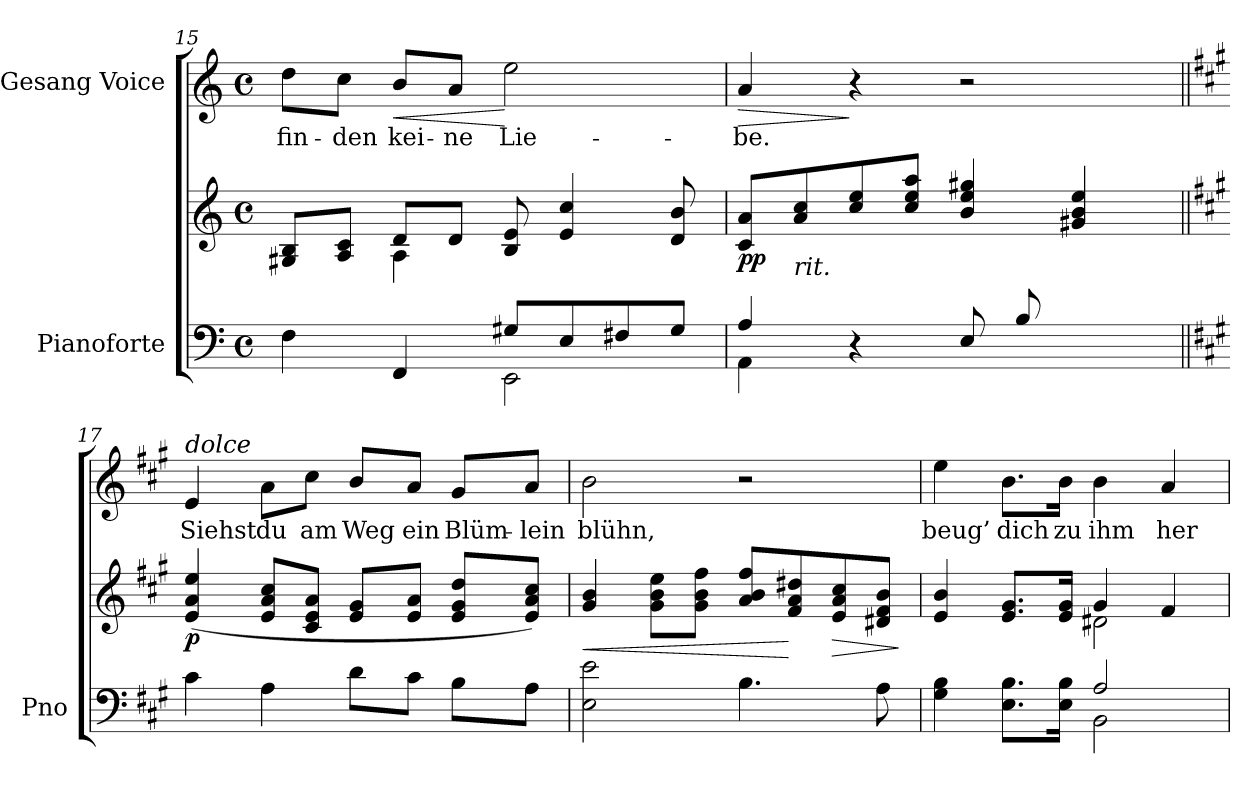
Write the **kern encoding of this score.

**kern	**kern	**dynam	**kern	**text	**dynam
*part2	*part2	*part2	*part1	*part1	*part1
*staff3	*staff2	*staff2/3	*staff1	*staff1	*staff1
*I"Pianoforte	*	*	*I"Gesang Voice	*	*
*I'Pno	*	*	*	*	*
*clefF4	*clefG2	*	*clefG2	*	*
*k[]	*k[]	*	*k[]	*	*
*M4/4	*M4/4	*	*M4/4	*	*
*met(c)	*met(c)	*	*met(c)	*	*
=15	=15	=15	=15	=15	=15
*^	*^	*	*	*	*
4F\	2ryy	8G#X/ 8B/L	4ryy	.	8dd\L	fin-	.
.	.	8A/ 8c/J	.	.	8cc\J	-den	.
!	!	!	!	!	!	!	!LO:HP:b
4FF/	.	8d/L	4A\	.	8b/L	kei-	<
.	.	8d/J	.	.	8a/J	-ne	.
8G#X/L	2EE\	8B/ 8e/	2ryy	.	2ee\	Lie-	[
8E/	.	4e/ 4cc/	.	.	.	.	.
8F#X/	.	.	.	.	.	.	.
8G#/J	.	8d/ 8b/	.	.	.	.	.
=16	=16	=16	=16	=16	=16	=16	=16
!	!	!	!	!LO:DY:b	!	!	!LO:HP:b
4A/	4AA\	8c/ 8a/L	2.ryy	pp	4a/	-be.	>
!	!	!LO:TX:b:i:t=rit.	!	!	!	!	!
.	.	8a/ 8cc/	.	.	.	.	.
4r	4ryy	8cc/ 8ee/	.	.	4r	.	]
.	.	8cc/ 8ee/ 8aa/J	.	.	.	.	.
8E/L	2ryy	4b/ 4ee/ 4gg#X/	.	.	2r	.	.
8B/	.	.	.	.	.	.	.
4ryy	.	4g#X/ 4b/ 4ee/	8e\	.	.	.	.
.	.	.	8d\J	.	.	.	.
*v	*v	*	*	*	*	*	*
*	*v	*v	*	*	*	*
=17||	=17||	=17||	=17||	=17||	=17||
*k[f#c#g#]	*k[f#c#g#]	*	*k[f#c#g#]	*	*
*	*^	*	*	*	*
!	!	!	!	!LO:TX:i:t=dolce	!	!
!	!	!	!LO:DY:b	!	!	!
*	*v	*v	*	*	*	*
4c#\	(4e/ 4a/ 4ee/	p	4e/	Siehst	.
4A\	8e/ 8a/ 8cc#/L	.	8a\L	du	.
.	8c#/ 8e/ 8a/J	.	8cc#\J	am	.
8d\L	8e/ 8g#/L	.	8b/L	Weg	.
8c#\J	8e/ 8a/J	.	8a/J	ein	.
8B\L	8e/ 8g#/ 8dd/L	.	8g#/L	Blüm-	.
8A\J	8e/ 8a/ 8cc#/J)	.	8a/J	-lein	.
=18	=18	=18	=18	=18	=18
!	!	!LO:HP:b	!	!	!
2E\ 2e\	4g#/ 4b/	<	2b\	blühn,	.
.	8g#\ 8b\ 8ee\L	.	.	.	.
.	8g#\ 8b\ 8ff#\J	.	.	.	.
4.B\	8a/ 8b/ 8ff#/L	.	2r	.	.
.	8f#/ 8a/ 8dd#X/	[	.	.	.
!	!	!LO:HP:b	!	!	!
.	8e/ 8a/ 8cc#/	>	.	.	.
8A\	8d#X/ 8f#/ 8b/J	.	.	.	.
.	.	]	.	.	.
=19	=19	=19	=19	=19	=19
*^	*^	*	*	*	*
4G#\ 4B\	2ryy	4e/ 4b/	2ryy	.	4ee\	beug’	.
8.E\ 8.B\L	.	8.e/ 8.g#/L	.	.	8.b\L	dich	.
16E\ 16B\Jk	.	16e/ 16g#/Jk	.	.	16b\Jk	zu	.
2A/	2BB\	4g#/	2d#X\	.	4b\	ihm	.
.	.	4f#/	.	.	4a/	her-	.
*v	*v	*	*	*	*	*	*
*	*v	*v	*	*	*	*
=	=	=	=	=	=
*-	*-	*-	*-	*-	*-
